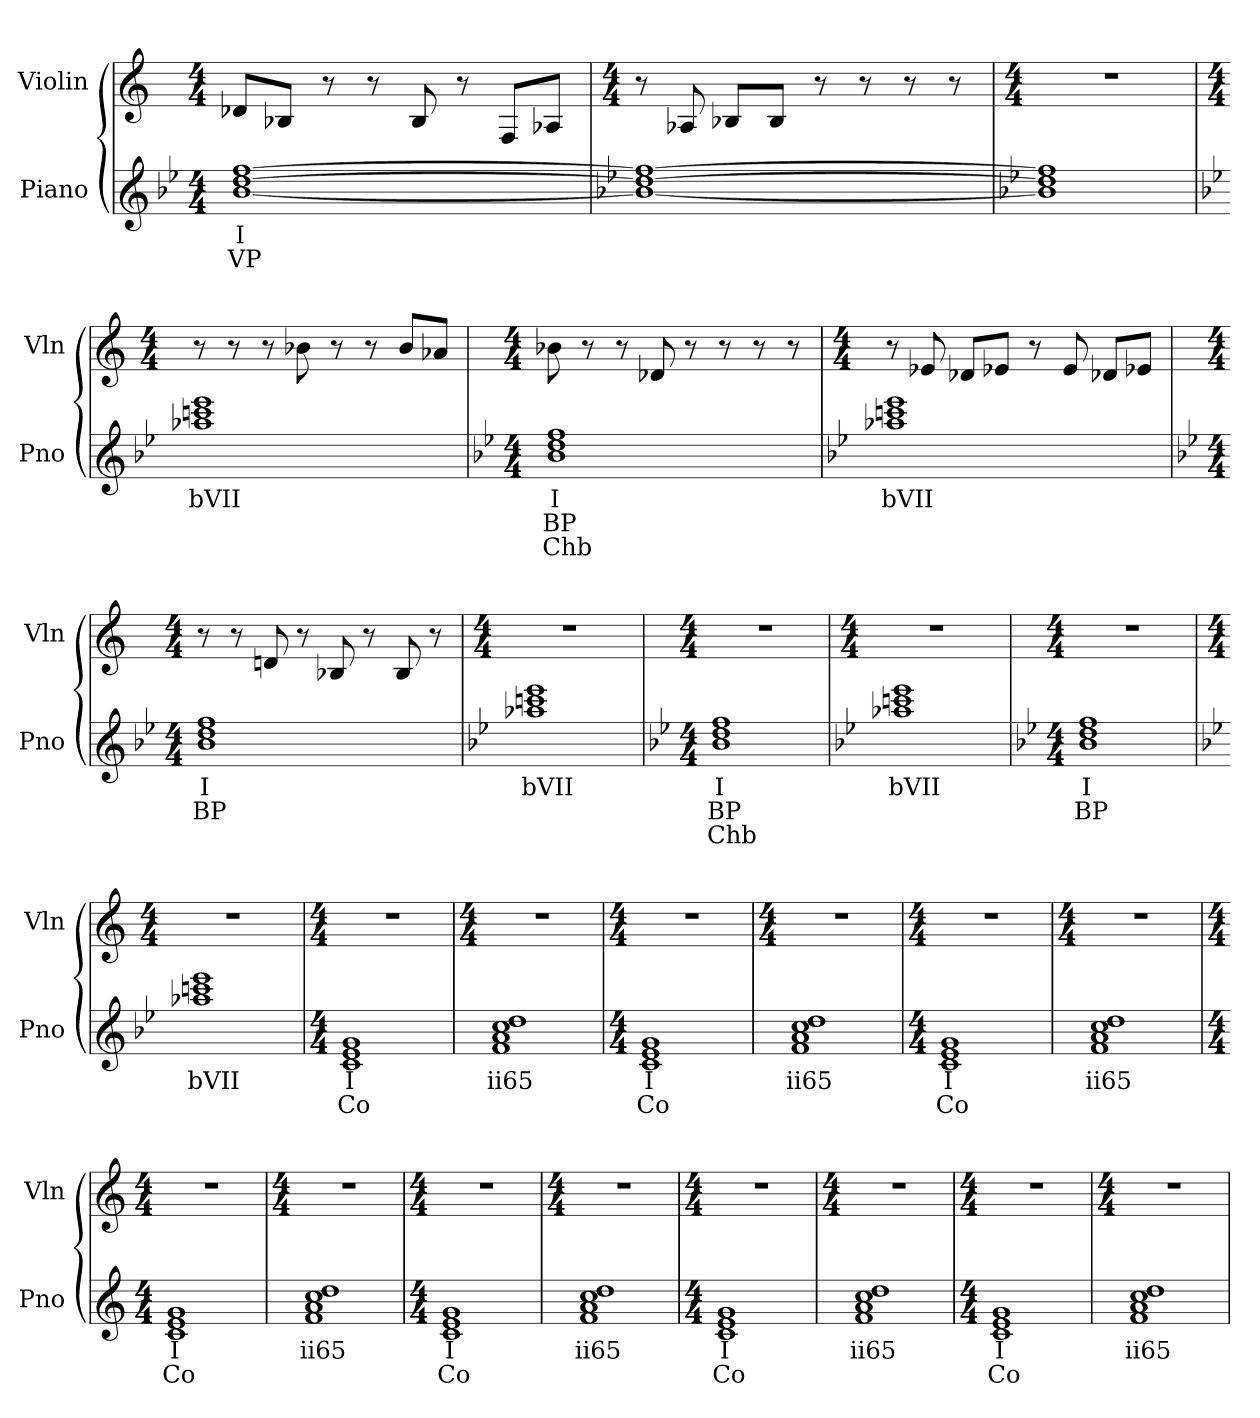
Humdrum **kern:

**kern	**text	**text	**text	**kern
*part2	*part2	*part2	*part2	*part1
*staff2	*staff2	*staff2	*staff2	*staff1
*I"Piano	*	*	*	*I"Violin
*I'Pno	*	*	*	*I'Vln
*k[b-e-]	*	*	*	*
*B-:	*	*	*	*
*M4/4	*	*	*	*M4/4
=	=	=	=	=
[1b- [1dd [1ff	I	VP	.	8d-XL
.	.	.	.	8B-XJ
.	.	.	.	8r
.	.	.	.	8r
.	.	.	.	8B-
.	.	.	.	8r
.	.	.	.	8FL
.	.	.	.	8A-XJ
=	=	=	=	=
*k[b-e-]	*	*	*	*
*B-:	*	*	*	*
*	*	*	*	*M4/4
1b-_ 1dd_ 1ff_	.	.	.	8r
.	.	.	.	8A-X
.	.	.	.	8B-XL
.	.	.	.	8B-J
.	.	.	.	8r
.	.	.	.	8r
.	.	.	.	8r
.	.	.	.	8r
=	=	=	=	=
*k[b-e-]	*	*	*	*
*B-:	*	*	*	*
*	*	*	*	*M4/4
1b-] 1dd] 1ff]	.	.	.	1r
=	=	=	=	=
*k[b-e-]	*	*	*	*
*B-:	*	*	*	*
*	*	*	*	*M4/4
1aa-X 1cccn 1eee-	bVII	.	.	8r
.	.	.	.	8r
.	.	.	.	8r
.	.	.	.	8b-X
.	.	.	.	8r
.	.	.	.	8r
.	.	.	.	8b-L
.	.	.	.	8a-XJ
=	=	=	=	=
*k[b-e-]	*	*	*	*
*B-:	*	*	*	*
*M4/4	*	*	*	*M4/4
1b- 1dd 1ff	I	BP	Chb	8b-X
.	.	.	.	8r
.	.	.	.	8r
.	.	.	.	8d-X
.	.	.	.	8r
.	.	.	.	8r
.	.	.	.	8r
.	.	.	.	8r
=	=	=	=	=
*k[b-e-]	*	*	*	*
*B-:	*	*	*	*
*	*	*	*	*M4/4
1aa-X 1cccn 1eee-	bVII	.	.	8r
.	.	.	.	8e-X
.	.	.	.	8d-XL
.	.	.	.	8e-XJ
.	.	.	.	8r
.	.	.	.	8e-
.	.	.	.	8d-XL
.	.	.	.	8e-XJ
=	=	=	=	=
*k[b-e-]	*	*	*	*
*B-:	*	*	*	*
*M4/4	*	*	*	*M4/4
1b- 1dd 1ff	I	BP	.	8r
.	.	.	.	8r
.	.	.	.	8dn
.	.	.	.	8r
.	.	.	.	8B-X
.	.	.	.	8r
.	.	.	.	8B-
.	.	.	.	8r
=	=	=	=	=
*k[b-e-]	*	*	*	*
*B-:	*	*	*	*
*	*	*	*	*M4/4
1aa-X 1cccn 1eee-	bVII	.	.	1r
=	=	=	=	=
*k[b-e-]	*	*	*	*
*B-:	*	*	*	*
*M4/4	*	*	*	*M4/4
1b- 1dd 1ff	I	BP	Chb	1r
=	=	=	=	=
*k[b-e-]	*	*	*	*
*B-:	*	*	*	*
*	*	*	*	*M4/4
1aa-X 1cccn 1eee-	bVII	.	.	1r
=	=	=	=	=
*k[b-e-]	*	*	*	*
*B-:	*	*	*	*
*M4/4	*	*	*	*M4/4
1b- 1dd 1ff	I	BP	.	1r
=	=	=	=	=
*k[b-e-]	*	*	*	*
*B-:	*	*	*	*
*	*	*	*	*M4/4
1aa-X 1cccn 1eee-	bVII	.	.	1r
=	=	=	=	=
*k[]	*	*	*	*
*C:	*	*	*	*
*M4/4	*	*	*	*M4/4
1c 1e 1g	I	Co	.	1r
=	=	=	=	=
*k[]	*	*	*	*
*C:	*	*	*	*
*	*	*	*	*M4/4
1f 1a 1cc 1dd	ii65	.	.	1r
=	=	=	=	=
*k[]	*	*	*	*
*C:	*	*	*	*
*M4/4	*	*	*	*M4/4
1c 1e 1g	I	Co	.	1r
=	=	=	=	=
*k[]	*	*	*	*
*C:	*	*	*	*
*	*	*	*	*M4/4
1f 1a 1cc 1dd	ii65	.	.	1r
=	=	=	=	=
*k[]	*	*	*	*
*C:	*	*	*	*
*M4/4	*	*	*	*M4/4
1c 1e 1g	I	Co	.	1r
=	=	=	=	=
*k[]	*	*	*	*
*C:	*	*	*	*
*	*	*	*	*M4/4
1f 1a 1cc 1dd	ii65	.	.	1r
=	=	=	=	=
*k[]	*	*	*	*
*C:	*	*	*	*
*M4/4	*	*	*	*M4/4
1c 1e 1g	I	Co	.	1r
=	=	=	=	=
*k[]	*	*	*	*
*C:	*	*	*	*
*	*	*	*	*M4/4
1f 1a 1cc 1dd	ii65	.	.	1r
=	=	=	=	=
*k[]	*	*	*	*
*C:	*	*	*	*
*M4/4	*	*	*	*M4/4
1c 1e 1g	I	Co	.	1r
=	=	=	=	=
*k[]	*	*	*	*
*C:	*	*	*	*
*	*	*	*	*M4/4
1f 1a 1cc 1dd	ii65	.	.	1r
=	=	=	=	=
*k[]	*	*	*	*
*C:	*	*	*	*
*M4/4	*	*	*	*M4/4
1c 1e 1g	I	Co	.	1r
=	=	=	=	=
*k[]	*	*	*	*
*C:	*	*	*	*
*	*	*	*	*M4/4
1f 1a 1cc 1dd	ii65	.	.	1r
=	=	=	=	=
*k[]	*	*	*	*
*C:	*	*	*	*
*M4/4	*	*	*	*M4/4
1c 1e 1g	I	Co	.	1r
=	=	=	=	=
*k[]	*	*	*	*
*C:	*	*	*	*
*	*	*	*	*M4/4
1f 1a 1cc 1dd	ii65	.	.	1r
=	=	=	=	=
*-	*-	*-	*-	*-
